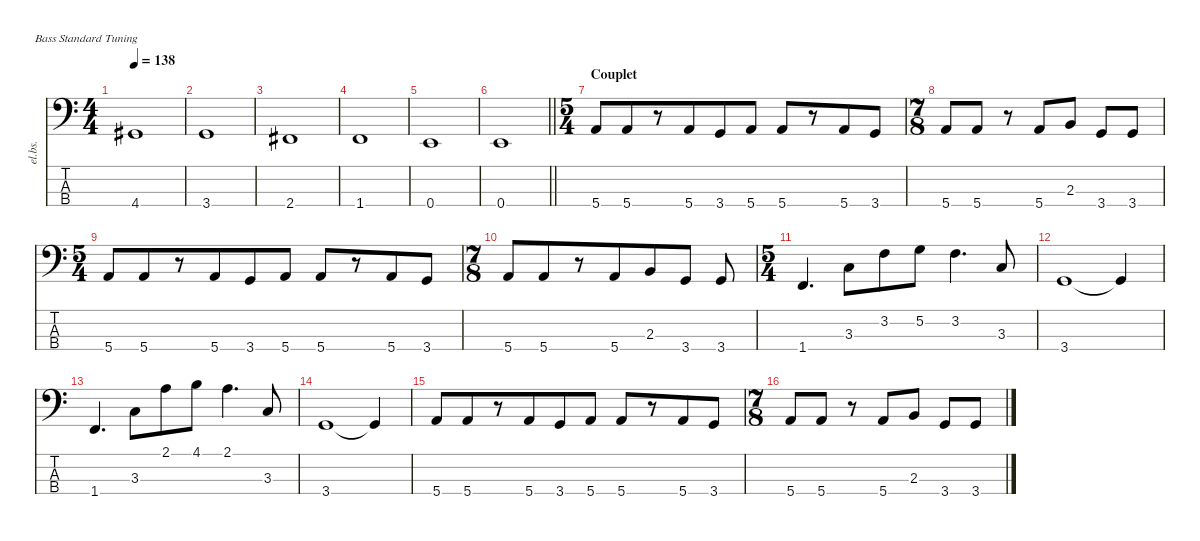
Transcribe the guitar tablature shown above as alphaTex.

\defaultSystemsLayout 4
\hideDynamics
\bracketExtendMode nobrackets
\track ("Basse" "el.bs.") {instrument electricbassfinger}
\staff {score tabs}
\tuning (G2 D2 A1 E1)
\ts (4 4)
\tempo 138
\clef f4
\ks aminor
4.4{acc #}.1{dy f beam Up} |
3.4.1{beam Up} |
2.4{acc #}.1{beam Up} |
1.4.1{beam Up} |
0.4.1{beam Up} |
\barLineRight lightlight
0.4.1{beam Up} |
\ts (5 4)
\beaming (8 6 4)
\section ("" "Couplet")
5.4.8{beam Up} 5.4.8{beam Up} r.8{beam Up} 5.4.8{beam Up} 3.4.8{beam Up} 5.4.8{beam Up} 5.4.8{beam Up} r.8{beam Up} 5.4.8{beam Up} 3.4.8{beam Up} |
\ts (7 8)
\beaming (8 3 2 2)
5.4.8{beam Up} 5.4.8{beam Up} r.8{beam Up} 5.4.8{beam Up} 2.3.8{beam Up} 3.4.8{beam Up} 3.4.8{beam Up} |
\ts (5 4)
\beaming (8 6 4)
5.4.8{beam Up} 5.4.8{beam Up} r.8{beam Up} 5.4.8{beam Up} 3.4.8{beam Up} 5.4.8{beam Up} 5.4.8{beam Up} r.8{beam Up} 5.4.8{beam Up} 3.4.8{beam Up} |
\ts (7 8)
\beaming (8 6 4)
5.4.8{beam Up} 5.4.8{beam Up} r.8{beam Up} 5.4.8{beam Up} 2.3.8{beam Up} 3.4.8{beam Up} 3.4.8{beam Up} |
\ts (5 4)
\beaming (8 6 4)
1.4.4{d beam Up} 3.3.8{beam Down} 3.2.8{beam Down} 5.2.8{beam Down} 3.2.4{d beam Down} 3.3.8{beam Up} |
3.4.1{beam Up} 3.4{t}.4{beam Up} |
1.4.4{d beam Up} 3.3.8{beam Down} 2.1.8{beam Down} 4.1.8{beam Down} 2.1.4{d beam Down} 3.3.8{beam Up} |
3.4.1{beam Up} 3.4{t}.4{beam Up} |
5.4.8{beam Up} 5.4.8{beam Up} r.8{beam Up} 5.4.8{beam Up} 3.4.8{beam Up} 5.4.8{beam Up} 5.4.8{beam Up} r.8{beam Up} 5.4.8{beam Up} 3.4.8{beam Up} |
\ts (7 8)
\beaming (8 3 2 2)
5.4.8{beam Up} 5.4.8{beam Up} r.8{beam Up} 5.4.8{beam Up} 2.3.8{beam Up} 3.4.8{beam Up} 3.4.8{beam Up}
